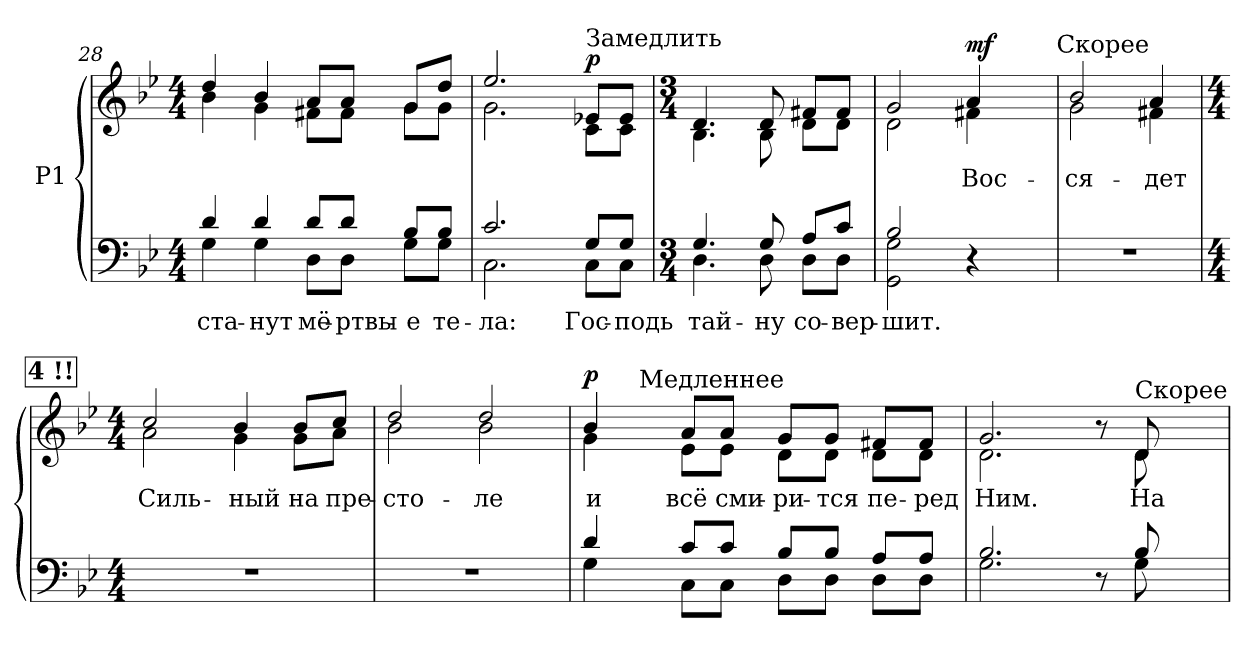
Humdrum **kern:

**kern	**text	**kern	**text	**dynam
*part1	*part1	*part1	*part1	*part1
*staff2	*staff2	*staff1	*staff1	*staff1/2
*I"P1	*	*	*	*
*clefF4	*	*clefG2	*	*
*k[b-e-]	*	*k[b-e-]	*	*
*B-:	*	*B-:	*	*
*M4/4	*	*M4/4	*	*
=28	=28	=28	=28	=28
!	!LO:LY:a:color=#000000	!	!	!
*^	*	*^	*	*
4di/	4Gi\	-ста-	4ddi/	4b-i\	.	.
!	!	!LO:LY:a:color=#000000	!	!	!	!
4di/	4Gi\	-нут	4b-i/	4gi\	.	.
!	!	!LO:LY:a:color=#000000	!	!	!	!
8di/L	8Di\L	мё-	8ai/L	8f#Xi\L	.	.
!	!	!LO:LY:a:color=#000000	!	!	!	!
8di/J	8Di\J	-ртвы-	8ai/J	8f#i\J	.	.
!	!	!LO:LY:a:color=#000000	!	!	!	!
8B-i/L	8Gi\L	-е	8gi/L	8gi\L	.	.
!	!	!LO:LY:a:color=#000000	!	!	!	!
8B-i/J	8Gi\J	те-	8ddi/J	8gi\J	.	.
!!LO:LB:g=z	!!
=29	=29	=29	=29	=29	=29	=29
!	!	!LO:LY:a:color=#000000	!	!	!	!
2.ci/	2.Ci\	-ла:	2.ee-i/	2.gi\	.	.
*	*	*	*MM60	*	*	*
!	!	!	!LO:TX:a:t=Замедлить	!	!	!
!	!	!LO:LY:a:color=#000000	!	!	!	!
8Gi/L	8Ci\L	Гос-	8e-Xi/L	8ci\L	.	p
!	!	!LO:LY:a:color=#000000	!	!	!	!
8Gi/J	8Ci\J	-подь	8e-i/J	8ci\J	.	.
=30	=30	=30	=30	=30	=30	=30
*M3/4	*	*	*M3/4	*	*	*
!	!	!LO:LY:a:color=#000000	!	!	!	!
4.Gi/	4.Di\	тай-	4.di/	4.B-i\	.	.
!	!	!LO:LY:a:color=#000000	!	!	!	!
8Gi/	8Di\	-ну	8di/	8B-i\	.	.
!	!	!LO:LY:a:color=#000000	!	!	!	!
8Ai/L	8Di\L	со-	8f#Xi/L	8di\L	.	.
!	!	!LO:LY:a:color=#000000	!	!	!	!
8ci/J	8Di\J	-вер-	8f#i/J	8di\J	.	.
*	*	*	*v	*v	*	*
=31	=31	=31	=31	=31	=31
*	*	*	*^	*	*
!	!	!LO:LY:a:color=#000000	!	!	!	!
*	*	*	*	*^	*	*
2B-i/	2GGi\ 2Gi	-шит.	2gi/	2di\	2ryy	.	.
*	*	*	*MM76	*	*	*	*
!	!	!	!	!	!	!LO:LY:b:color=#000000	!
4r	4ryy	.	4ai/	4f#Xi\	8ryy	Вос-	mf
.	.	.	.	.	16ryy	.	.
.	.	.	.	.	32ryy	.	.
.	.	.	.	.	64ryy	.	.
.	.	.	.	.	128...ryy	.	.
!	!	!	!	!	!LO:TX:a:t=Скорее	!	!
.	.	.	.	.	1024ryy	.	.
=32	=32	=32	=32	=32	=32	=32	=32
!LO:N:vis=1	!	!	!	!	!	!	!
*v	*v	*	*	*	*	*	*
*	*	*v	*v	*v	*	*
*^	*	*^	*	*
*	*	*	*	*^	*	*
!	!	!	!	!	!	!LO:LY:b:color=#000000	!
*v	*v	*	*	*	*	*	*
*	*	*	*v	*v	*	*
2.r	.	2b-i/	2gi\	-ся-	.
!	!	!	!	!LO:LY:b:color=#000000	!
.	.	4ai/	4f#Xi\	-дет	.
!!LO:REH:place=s1:B:color=#000000:enc=box:fs=19.9975:t=4	!!
=33	=33	=33	=33	=33	=33
*M4/4	*	*M4/4	*	*	*
!	!	!	!	!LO:LY:b:color=#000000	!
1r	.	2cci/	2ai\	Силь-	.
!	!	!	!	!LO:LY:b:color=#000000	!
.	.	4b-i/	4gi\	-ный	.
!	!	!	!	!LO:LY:b:color=#000000	!
.	.	8b-i/L	8gi\L	на	.
!	!	!	!	!LO:LY:b:color=#000000	!
.	.	8cci/J	8ai\J	пре-	.
=34	=34	=34	=34	=34	=34
!	!	!	!	!LO:LY:b:color=#000000	!
1r	.	2ddi/	2b-i\	-сто-	.
!	!	!	!	!LO:LY:b:color=#000000	!
.	.	2ddi/	2b-i\	-ле	.
*	*	*v	*v	*	*
!!LO:PB:g=z
=35	=35	=35	=35	=35
*^	*	*	*	*
*v	*v	*	*	*	*
*	*	*MM60	*	*
*^	*	*^	*	*
!	!	!	!	!	!LO:LY:b:color=#000000	!
*	*	*	*	*^	*	*
4di/	4Gi\	.	4b-i/	4gi\	16ryy	и	p
.	.	.	.	.	32ryy	.	.
.	.	.	.	.	64ryy	.	.
.	.	.	.	.	1024ryy	.	.
!	!	!	!	!	!LO:TX:a:t=Медленнее	!	!
.	.	.	.	.	2ryy	.	.
!	!	!	!	!	!	!LO:LY:b:color=#000000	!
8ci/L	8Ci\L	.	8ai/L	8e-i\L	.	всё	.
!	!	!	!	!	!	!LO:LY:b:color=#000000	!
8ci/J	8Ci\J	.	8ai/J	8e-i\J	.	сми-	.
!	!	!	!	!	!	!LO:LY:b:color=#000000	!
8B-i/L	8Di\L	.	8gi/L	8di\L	.	-ри-	.
.	.	.	.	.	4ryy	.	.
!	!	!	!	!	!	!LO:LY:b:color=#000000	!
8B-i/J	8Di\J	.	8gi/J	8di\J	.	-тся	.
!	!	!	!	!	!	!LO:LY:b:color=#000000	!
8Ai/L	8Di\L	.	8f#Xi/L	8di\L	.	пе-	.
.	.	.	.	.	8ryy	.	.
!	!	!	!	!	!	!LO:LY:b:color=#000000	!
8Ai/J	8Di\J	.	8f#i/J	8di\J	.	-ред	.
.	.	.	.	.	128...ryy	.	.
*	*	*	*v	*v	*v	*	*
=36	=36	=36	=36	=36	=36
*	*	*	*^	*	*
*	*	*	*	*^	*	*
!	!	!	!	!	!	!LO:LY:b:color=#000000	!
*	*	*	*	*v	*v	*	*
2.B-i/	2.Gi\	.	2.gi/	2.di\	Ним.	.
8r	8ryy	.	8r	8ryy	.	.
*	*	*	*MM76	*	*	*
!	!	!	!LO:TX:a:t=Скорее	!	!	!
!	!	!	!	!	!LO:LY:b:color=#000000	!
8B-i/	8Gi\	.	8di/	8di\	На-	.
*v	*v	*	*	*	*	*
*	*	*v	*v	*	*
=	=	=	=	=
*-	*-	*-	*-	*-
